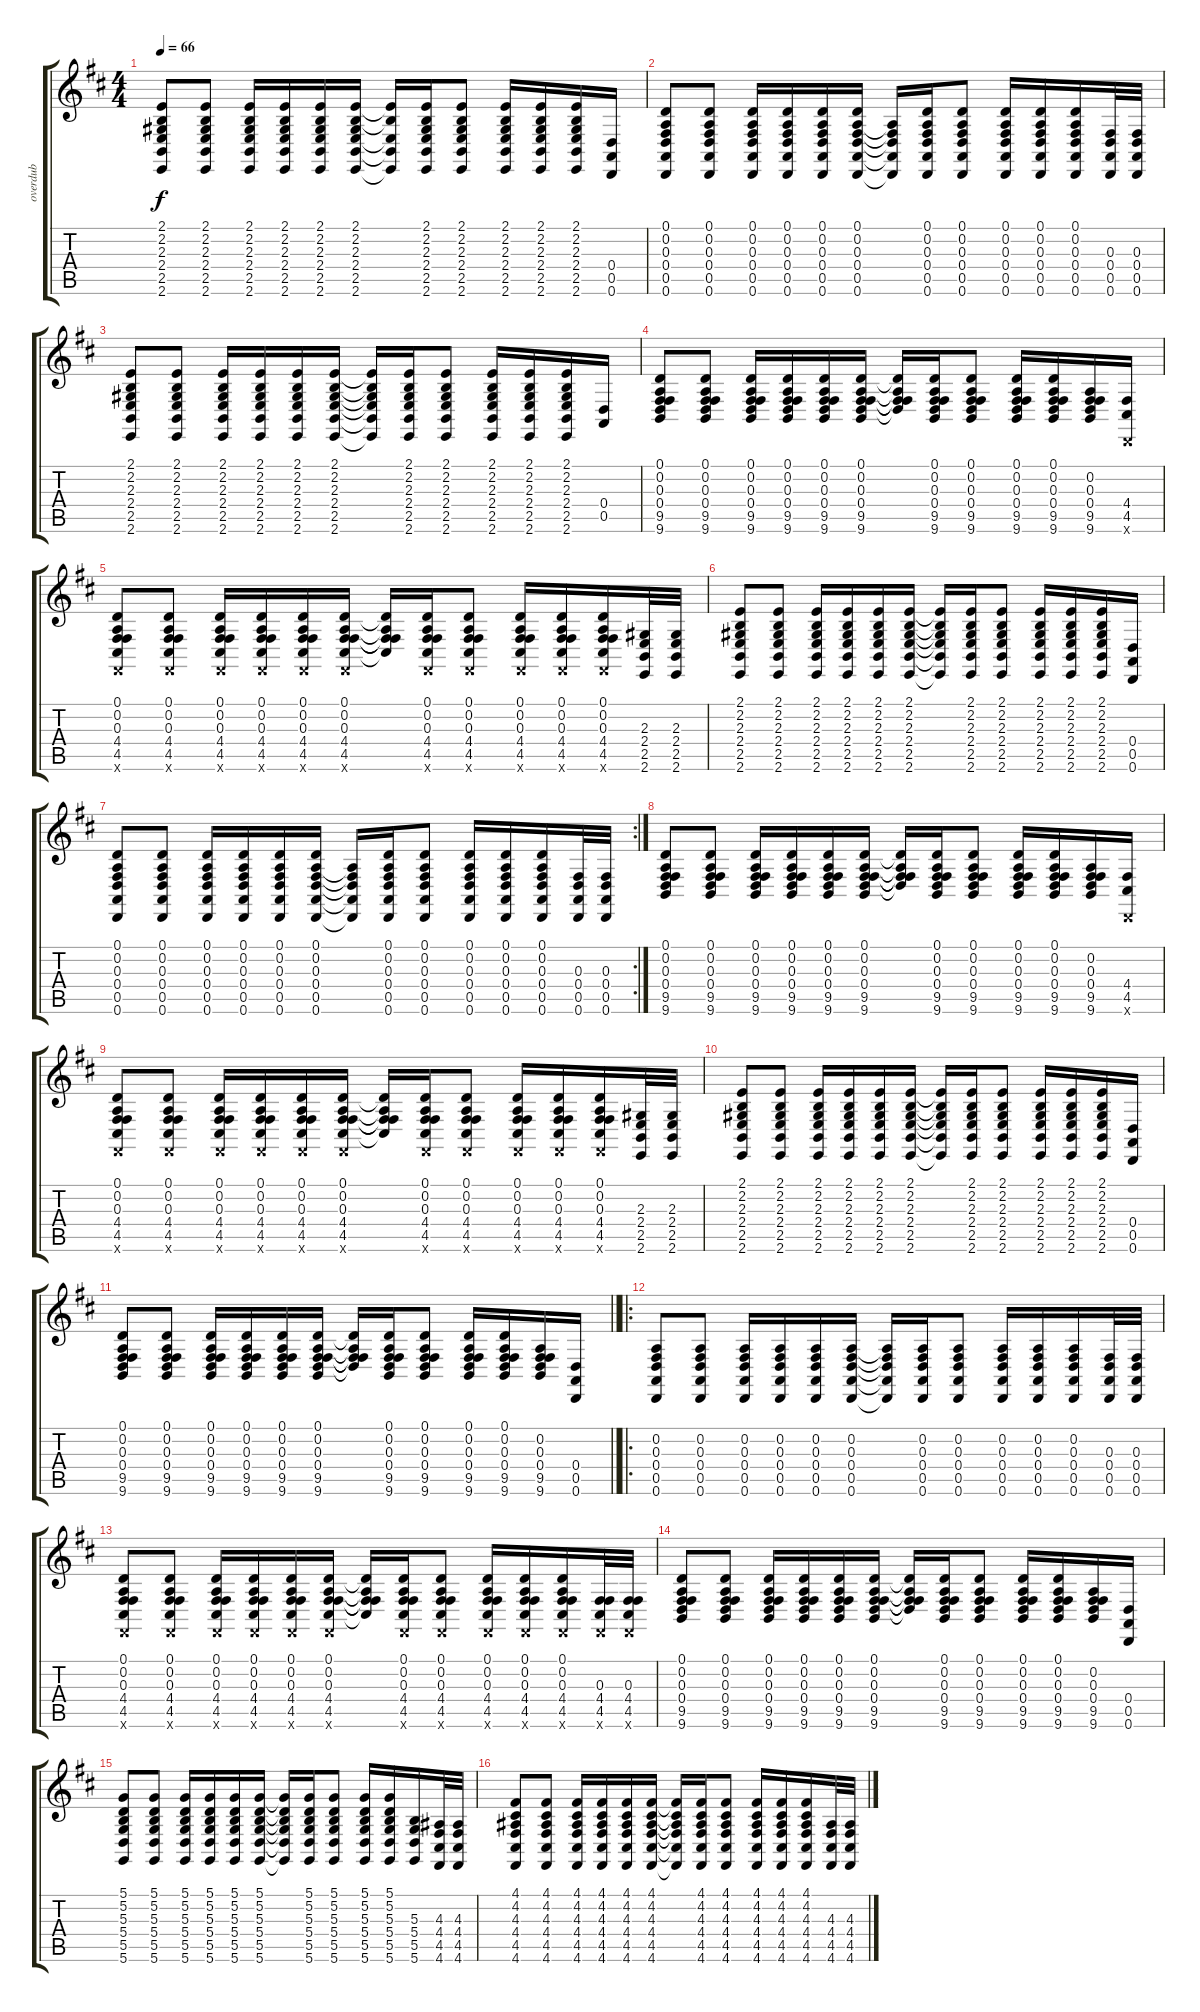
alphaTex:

\track ("overdub" "overdub") {instrument tuba}
\staff {score tabs}
\tuning (D4 A3 Gb3 D3 A2 D2) {hide}
\ts (4 4)
\tempo 66
\clef g2
\ks d
(2.1 2.2 2.3 2.4 2.5 2.6).8{dy f} (2.1 2.2 2.3 2.4 2.5 2.6).8 (2.1 2.2 2.3 2.4 2.5 2.6).16 (2.1 2.2 2.3 2.4 2.5 2.6).16 (2.1 2.2 2.3 2.4 2.5 2.6).16 (2.1 2.2 2.3 2.4 2.5 2.6).16 (2.1{t} 2.2{t} 2.4{t} 2.5{t} 2.6{t}).16 (2.1 2.2 2.3 2.4 2.5 2.6).16 (2.1 2.2 2.3 2.4 2.5 2.6).8 (2.1 2.2 2.3 2.4 2.5 2.6).16 (2.1 2.2 2.3 2.4 2.5 2.6).16 (2.1 2.2 2.3 2.4 2.5 2.6).16 (0.4 0.5 0.6).16 |
(0.1 0.2 0.3 0.4 0.5 0.6).8 (0.1 0.2 0.3 0.4 0.5 0.6).8 (0.1 0.2 0.3 0.4 0.5 0.6).16 (0.1 0.2 0.3 0.4 0.5 0.6).16 (0.1 0.2 0.3 0.4 0.5 0.6).16 (0.1 0.2 0.3 0.4 0.5 0.6).16 (0.2{t} 0.3{t} 0.4{t} 0.5{t} 0.6{t}).16 (0.1 0.2 0.3 0.4 0.5 0.6).16 (0.1 0.2 0.3 0.4 0.5 0.6).8 (0.1 0.2 0.3 0.4 0.5 0.6).16 (0.1 0.2 0.3 0.4 0.5 0.6).16 (0.1 0.2 0.3 0.4 0.5 0.6).16 (0.3 0.4 0.5 0.6).32 (0.3 0.4 0.5 0.6).32 |
(2.1 2.2 2.3 2.4 2.5 2.6).8 (2.1 2.2 2.3 2.4 2.5 2.6).8 (2.1 2.2 2.3 2.4 2.5 2.6).16 (2.1 2.2 2.3 2.4 2.5 2.6).16 (2.1 2.2 2.3 2.4 2.5 2.6).16 (2.1 2.2 2.3 2.4 2.5 2.6).16 (2.1{t} 2.2{t} 2.3{t} 2.4{t} 2.5{t} 2.6{t}).16 (2.1 2.2 2.3 2.4 2.5 2.6).16 (2.1 2.2 2.3 2.4 2.5 2.6).8 (2.1 2.2 2.3 2.4 2.5 2.6).16 (2.1 2.2 2.3 2.4 2.5 2.6).16 (2.1 2.2 2.3 2.4 2.5 2.6).16 (0.4 0.5).16 |
(0.1 0.2 0.3 0.4 9.5 9.6).8 (0.1 0.2 0.3 0.4 9.5 9.6).8 (0.1 0.2 0.3 0.4 9.5 9.6).16 (0.1 0.2 0.3 0.4 9.5 9.6).16 (0.1 0.2 0.3 0.4 9.5 9.6).16 (0.1 0.2 0.3 0.4 9.5 9.6).16 (0.1{t} 0.2{t} 0.3{t} 0.4{t} 9.5{t}).16 (0.1 0.2 0.3 0.4 9.5 9.6).16 (0.1 0.2 0.3 0.4 9.5 9.6).8 (0.1 0.2 0.3 0.4 9.5 9.6).16 (0.1 0.2 0.3 0.4 9.5 9.6).16 (0.2 0.3 0.4 9.5 9.6).16 (4.4 4.5 0.6{x}).16 |
(0.1 0.2 0.3 4.4 4.5 4.6{x}).8 (0.1 0.2 0.3 4.4 4.5 4.6{x}).8 (0.1 0.2 0.3 4.4 4.5 4.6{x}).16 (0.1 0.2 0.3 4.4 4.5 4.6{x}).16 (0.1 0.2 0.3 4.4 4.5 4.6{x}).16 (0.1 0.2 0.3 4.4 4.5 4.6{x}).16 (0.1{t} 0.2{t} 0.3{t} 4.4{t} 4.5{t}).16 (0.1 0.2 0.3 4.4 4.5 4.6{x}).16 (0.1 0.2 0.3 4.4 4.5 4.6{x}).8 (0.1 0.2 0.3 4.4 4.5 4.6{x}).16 (0.1 0.2 0.3 4.4 4.5 4.6{x}).16 (0.1 0.2 0.3 4.4 4.5 4.6{x}).16 (2.3 2.4 2.5 2.6).32 (2.3 2.4 2.5 2.6).32 |
(2.1 2.2 2.3 2.4 2.5 2.6).8 (2.1 2.2 2.3 2.4 2.5 2.6).8 (2.1 2.2 2.3 2.4 2.5 2.6).16 (2.1 2.2 2.3 2.4 2.5 2.6).16 (2.1 2.2 2.3 2.4 2.5 2.6).16 (2.1 2.2 2.3 2.4 2.5 2.6).16 (2.1{t} 2.2{t} 2.3{t} 2.4{t} 2.5{t} 2.6{t}).16 (2.1 2.2 2.3 2.4 2.5 2.6).16 (2.1 2.2 2.3 2.4 2.5 2.6).8 (2.1 2.2 2.3 2.4 2.5 2.6).16 (2.1 2.2 2.3 2.4 2.5 2.6).16 (2.1 2.2 2.3 2.4 2.5 2.6).16 (0.4 0.5 0.6).16 |
\rc 2
(0.1 0.2 0.3 0.4 0.5 0.6).8 (0.1 0.2 0.3 0.4 0.5 0.6).8 (0.1 0.2 0.3 0.4 0.5 0.6).16 (0.1 0.2 0.3 0.4 0.5 0.6).16 (0.1 0.2 0.3 0.4 0.5 0.6).16 (0.1 0.2 0.3 0.4 0.5 0.6).16 (0.2{t} 0.3{t} 0.4{t} 0.5{t} 0.6{t}).16 (0.1 0.2 0.3 0.4 0.5 0.6).16 (0.1 0.2 0.3 0.4 0.5 0.6).8 (0.1 0.2 0.3 0.4 0.5 0.6).16 (0.1 0.2 0.3 0.4 0.5 0.6).16 (0.1 0.2 0.3 0.4 0.5 0.6).16 (0.3 0.4 0.5 0.6).32 (0.3 0.4 0.5 0.6).32 |
(0.1 0.2 0.3 0.4 9.5 9.6).8 (0.1 0.2 0.3 0.4 9.5 9.6).8 (0.1 0.2 0.3 0.4 9.5 9.6).16 (0.1 0.2 0.3 0.4 9.5 9.6).16 (0.1 0.2 0.3 0.4 9.5 9.6).16 (0.1 0.2 0.3 0.4 9.5 9.6).16 (0.1{t} 0.2{t} 0.3{t} 0.4{t} 9.5{t}).16 (0.1 0.2 0.3 0.4 9.5 9.6).16 (0.1 0.2 0.3 0.4 9.5 9.6).8 (0.1 0.2 0.3 0.4 9.5 9.6).16 (0.1 0.2 0.3 0.4 9.5 9.6).16 (0.2 0.3 0.4 9.5 9.6).16 (4.4 4.5 0.6{x}).16 |
(0.1 0.2 0.3 4.4 4.5 4.6{x}).8 (0.1 0.2 0.3 4.4 4.5 4.6{x}).8 (0.1 0.2 0.3 4.4 4.5 4.6{x}).16 (0.1 0.2 0.3 4.4 4.5 4.6{x}).16 (0.1 0.2 0.3 4.4 4.5 4.6{x}).16 (0.1 0.2 0.3 4.4 4.5 4.6{x}).16 (0.1{t} 0.2{t} 0.3{t} 4.4{t} 4.5{t}).16 (0.1 0.2 0.3 4.4 4.5 4.6{x}).16 (0.1 0.2 0.3 4.4 4.5 4.6{x}).8 (0.1 0.2 0.3 4.4 4.5 4.6{x}).16 (0.1 0.2 0.3 4.4 4.5 4.6{x}).16 (0.1 0.2 0.3 4.4 4.5 4.6{x}).16 (2.3 2.4 2.5 2.6).32 (2.3 2.4 2.5 2.6).32 |
(2.1 2.2 2.3 2.4 2.5 2.6).8 (2.1 2.2 2.3 2.4 2.5 2.6).8 (2.1 2.2 2.3 2.4 2.5 2.6).16 (2.1 2.2 2.3 2.4 2.5 2.6).16 (2.1 2.2 2.3 2.4 2.5 2.6).16 (2.1 2.2 2.3 2.4 2.5 2.6).16 (2.1{t} 2.2{t} 2.3{t} 2.4{t} 2.5{t} 2.6{t}).16 (2.1 2.2 2.3 2.4 2.5 2.6).16 (2.1 2.2 2.3 2.4 2.5 2.6).8 (2.1 2.2 2.3 2.4 2.5 2.6).16 (2.1 2.2 2.3 2.4 2.5 2.6).16 (2.1 2.2 2.3 2.4 2.5 2.6).16 (0.4 0.5 0.6).16 |
\barLineRight lightlight
(0.1 0.2 0.3 0.4 9.5 9.6).8 (0.1 0.2 0.3 0.4 9.5 9.6).8 (0.1 0.2 0.3 0.4 9.5 9.6).16 (0.1 0.2 0.3 0.4 9.5 9.6).16 (0.1 0.2 0.3 0.4 9.5 9.6).16 (0.1 0.2 0.3 0.4 9.5 9.6).16 (0.1{t} 0.2{t} 0.3{t} 0.4{t} 9.5{t}).16 (0.1 0.2 0.3 0.4 9.5 9.6).16 (0.1 0.2 0.3 0.4 9.5 9.6).8 (0.1 0.2 0.3 0.4 9.5 9.6).16 (0.1 0.2 0.3 0.4 9.5 9.6).16 (0.2 0.3 0.4 9.5 9.6).16 (0.4 0.5 0.6).16 |
\ro
(0.2 0.3 0.4 0.5 0.6).8 (0.2 0.3 0.4 0.5 0.6).8 (0.2 0.3 0.4 0.5 0.6).16 (0.2 0.3 0.4 0.5 0.6).16 (0.2 0.3 0.4 0.5 0.6).16 (0.2 0.3 0.4 0.5 0.6).16 (0.2{t} 0.3{t} 0.4{t} 0.5{t} 0.6{t}).16 (0.2 0.3 0.4 0.5 0.6).16 (0.2 0.3 0.4 0.5 0.6).8 (0.2 0.3 0.4 0.5 0.6).16 (0.2 0.3 0.4 0.5 0.6).16 (0.2 0.3 0.4 0.5 0.6).16 (0.3 0.4 0.5 0.6).32 (0.3 0.4 0.5 0.6).32 |
(0.1 0.2 0.3 4.4 4.5 4.6{x}).8 (0.1 0.2 0.3 4.4 4.5 4.6{x}).8 (0.1 0.2 0.3 4.4 4.5 4.6{x}).16 (0.1 0.2 0.3 4.4 4.5 4.6{x}).16 (0.1 0.2 0.3 4.4 4.5 4.6{x}).16 (0.1 0.2 0.3 4.4 4.5 4.6{x}).16 (0.1{t} 0.2{t} 0.3{t} 4.4{t} 4.5{t}).16 (0.1 0.2 0.3 4.4 4.5 4.6{x}).16 (0.1 0.2 0.3 4.4 4.5 4.6{x}).8 (0.1 0.2 0.3 4.4 4.5 4.6{x}).16 (0.1 0.2 0.3 4.4 4.5 4.6{x}).16 (0.1 0.2 0.3 4.4 4.5 4.6{x}).16 (0.3 4.4 4.5 4.6{x}).32 (0.3 4.4 4.5 4.6{x}).32 |
(0.1 0.2 0.3 0.4 9.5 9.6).8 (0.1 0.2 0.3 0.4 9.5 9.6).8 (0.1 0.2 0.3 0.4 9.5 9.6).16 (0.1 0.2 0.3 0.4 9.5 9.6).16 (0.1 0.2 0.3 0.4 9.5 9.6).16 (0.1 0.2 0.3 0.4 9.5 9.6).16 (0.1{t} 0.2{t} 0.3{t} 0.4{t} 9.5{t}).16 (0.1 0.2 0.3 0.4 9.5 9.6).16 (0.1 0.2 0.3 0.4 9.5 9.6).8 (0.1 0.2 0.3 0.4 9.5 9.6).16 (0.1 0.2 0.3 0.4 9.5 9.6).16 (0.2 0.3 0.4 9.5 9.6).16 (0.4 0.5 0.6).16 |
(5.1 5.2 5.3 5.4 5.5 5.6).8 (5.1 5.2 5.3 5.4 5.5 5.6).8 (5.1 5.2 5.3 5.4 5.5 5.6).16 (5.1 5.2 5.3 5.4 5.5 5.6).16 (5.1 5.2 5.3 5.4 5.5 5.6).16 (5.1 5.2 5.3 5.4 5.5 5.6).16 (5.1{t} 5.2{t} 5.3{t} 5.4{t} 5.5{t} 5.6{t}).16 (5.1 5.2 5.3 5.4 5.5 5.6).16 (5.1 5.2 5.3 5.4 5.5 5.6).8 (5.1 5.2 5.3 5.4 5.5 5.6).16 (5.1 5.2 5.3 5.4 5.5 5.6).16 (5.3 5.4 5.5 5.6).16 (4.3 4.4 4.5 4.6).32 (4.3 4.4 4.5 4.6).32 |
(4.1 4.2 4.3 4.4 4.5 4.6).8 (4.1 4.2 4.3 4.4 4.5 4.6).8 (4.1 4.2 4.3 4.4 4.5 4.6).16 (4.1 4.2 4.3 4.4 4.5 4.6).16 (4.1 4.2 4.3 4.4 4.5 4.6).16 (4.1 4.2 4.3 4.4 4.5 4.6).16 (4.1{t} 4.2{t} 4.3{t} 4.4{t} 4.5{t} 4.6{t}).16 (4.1 4.2 4.3 4.4 4.5 4.6).16 (4.1 4.2 4.3 4.4 4.5 4.6).8 (4.1 4.2 4.3 4.4 4.5 4.6).16 (4.1 4.2 4.3 4.4 4.5 4.6).16 (4.1 4.2 4.3 4.4 4.5 4.6).16 (4.3 4.4 4.5 4.6).32 (4.3 4.4 4.5 4.6).32
